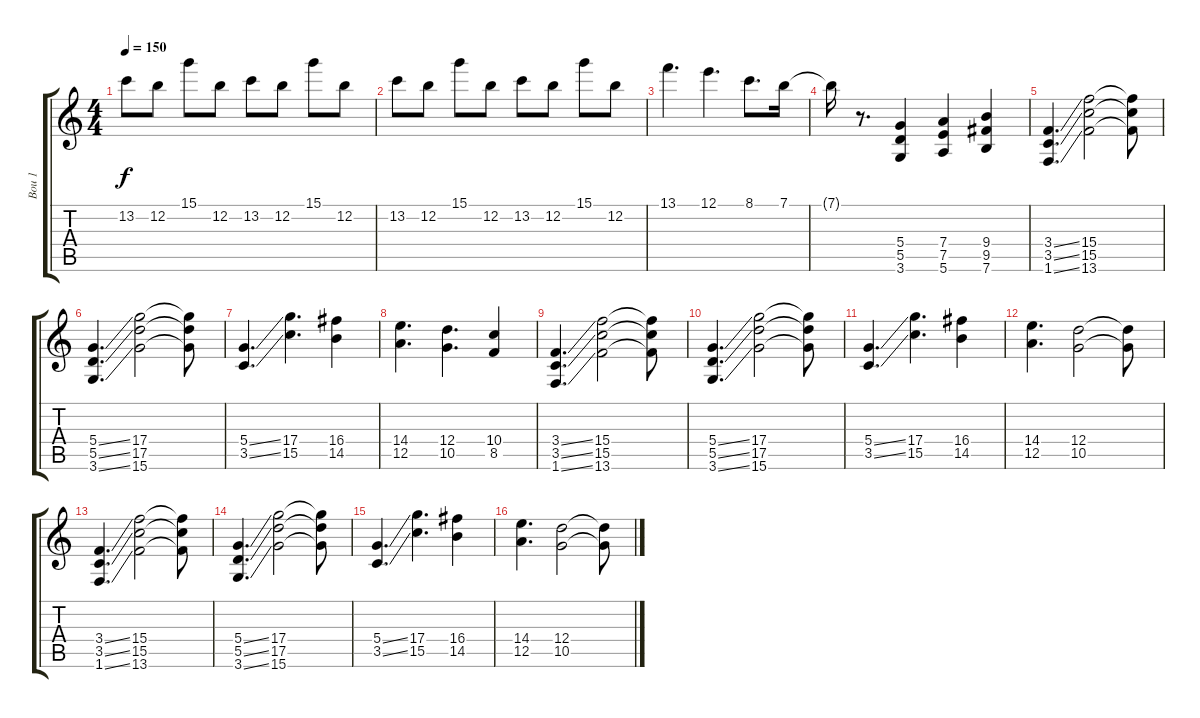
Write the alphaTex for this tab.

\track ("Bou 1" "Bou 1") {instrument distortionguitar}
\staff {score tabs}
\tuning (E4 B3 G3 D3 A2 E2) {hide}
\ts (4 4)
\tempo 150
\clef g2
\ks c
13.2.8{dy f} 12.2.8 15.1.8 12.2.8 13.2.8 12.2.8 15.1.8 12.2.8 |
13.2.8 12.2.8 15.1.8 12.2.8 13.2.8 12.2.8 15.1.8 12.2.8 |
13.1.4{d} 12.1.4{d} 8.1.8{d} 7.1.16 |
7.1{t}.16 r.8{d} (5.4 5.5 3.6).4 (7.4 7.5 5.6).4 (9.4 9.5 7.6).4 |
(3.4{ss} 3.5{ss} 1.6{ss}).4{d} (15.4 15.5 13.6).2 (15.4{t} 15.5{t} 13.6{t}).8 |
(5.4{ss} 5.5{ss} 3.6{ss}).4{d} (17.4 17.5 15.6).2 (17.4{t} 17.5{t} 15.6{t}).8 |
(5.4{ss} 3.5{ss}).4{d} (17.4 15.5).4{d} (16.4 14.5).4 |
(14.4 12.5).4{d} (12.4 10.5).4{d} (10.4 8.5).4 |
(3.4{ss} 3.5{ss} 1.6{ss}).4{d} (15.4 15.5 13.6).2 (15.4{t} 15.5{t} 13.6{t}).8 |
(5.4{ss} 5.5{ss} 3.6{ss}).4{d} (17.4 17.5 15.6).2 (17.4{t} 17.5{t} 15.6{t}).8 |
(5.4{ss} 3.5{ss}).4{d} (17.4 15.5).4{d} (16.4 14.5).4 |
(14.4 12.5).4{d} (12.4 10.5).2 (12.4{t} 10.5{t}).8 |
(3.4{ss} 3.5{ss} 1.6{ss}).4{d} (15.4 15.5 13.6).2 (15.4{t} 15.5{t} 13.6{t}).8 |
(5.4{ss} 5.5{ss} 3.6{ss}).4{d} (17.4 17.5 15.6).2 (17.4{t} 17.5{t} 15.6{t}).8 |
(5.4{ss} 3.5{ss}).4{d} (17.4 15.5).4{d} (16.4 14.5).4 |
(14.4 12.5).4{d} (12.4 10.5).2 (12.4{t} 10.5{t}).8
